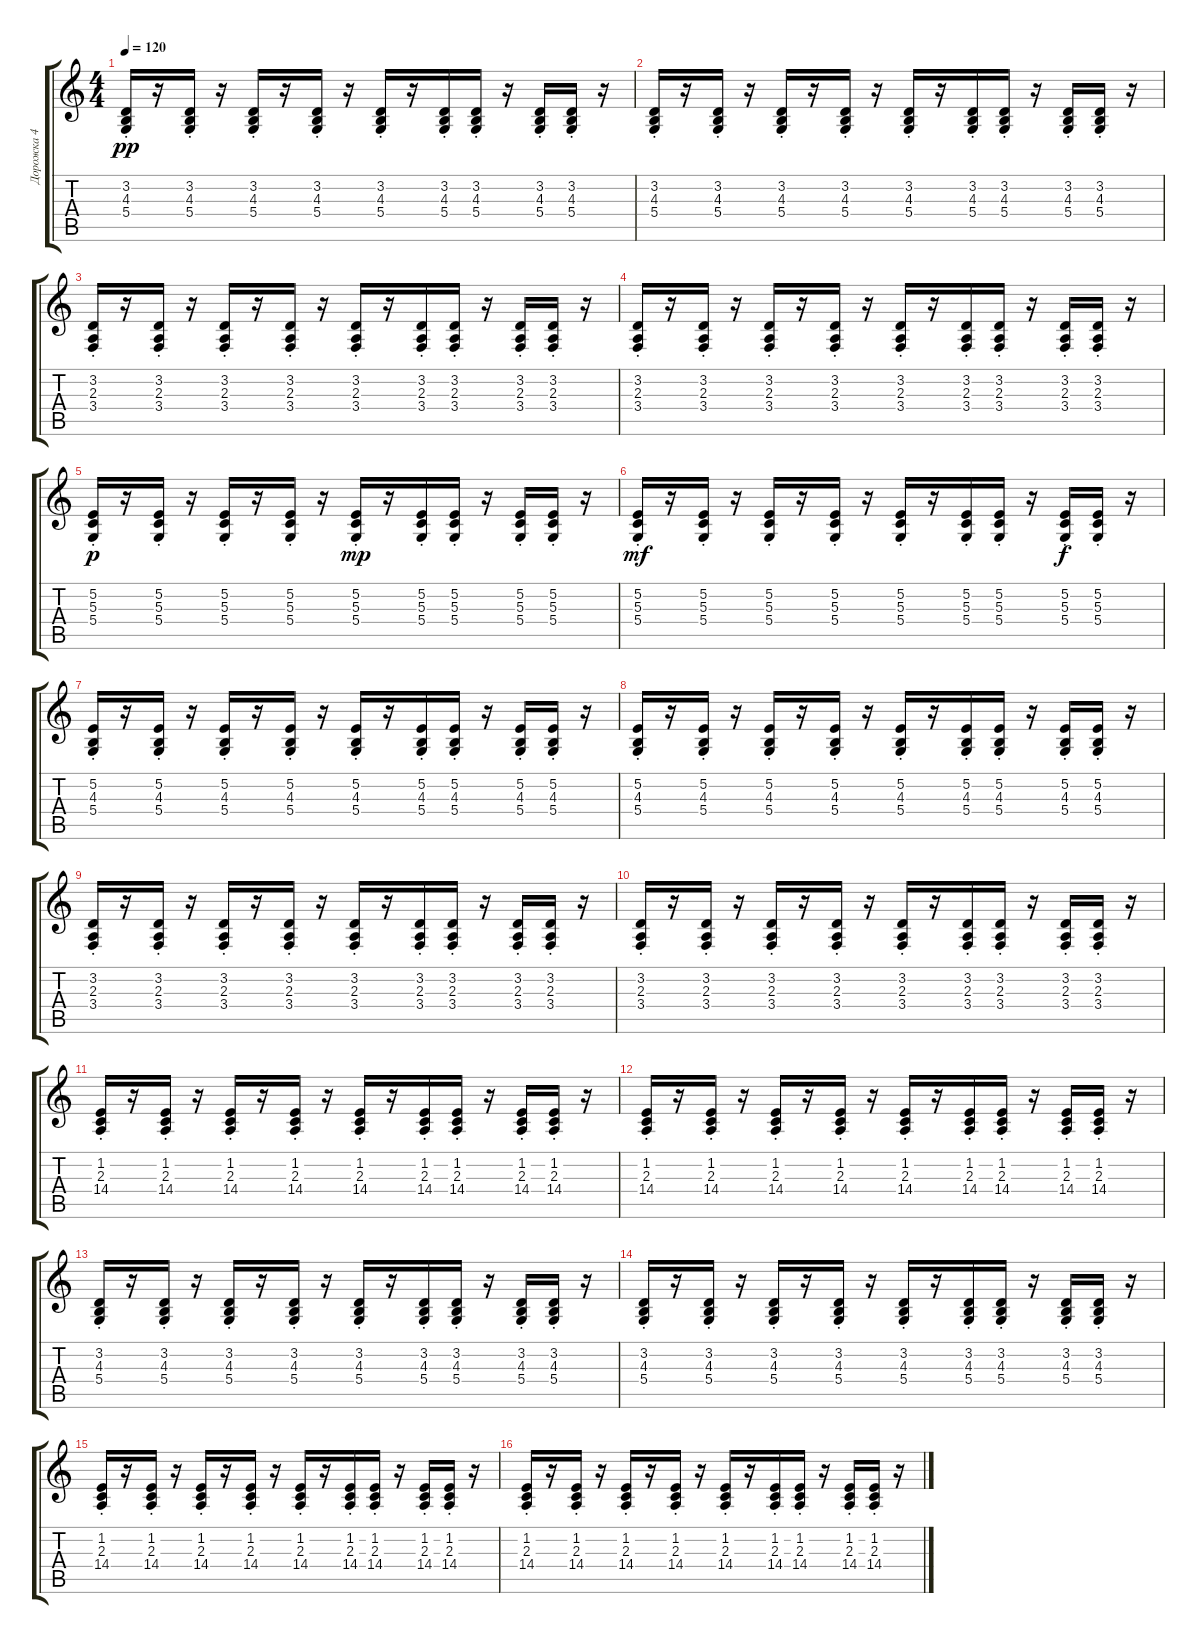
\track ("Дорожка 4" "Дорожка 4") {instrument lead2sawtooth}
\staff {score tabs}
\tuning (E4 B3 G3 D3 A2 E2) {hide}
\ts (4 4)
\tempo 120
\clef g2
\ks c
(3.2{st} 4.3{st} 5.4{st}).16{dy pp} r.16 (3.2{st} 4.3{st} 5.4{st}).16 r.16 (3.2{st} 4.3{st} 5.4{st}).16 r.16 (3.2{st} 4.3{st} 5.4{st}).16 r.16 (3.2{st} 4.3{st} 5.4{st}).16 r.16 (3.2{st} 4.3{st} 5.4{st}).16 (3.2{st} 4.3{st} 5.4{st}).16 r.16 (3.2{st} 4.3{st} 5.4{st}).16 (3.2{st} 4.3{st} 5.4{st}).16 r.16 |
(3.2{st} 4.3{st} 5.4{st}).16 r.16 (3.2{st} 4.3{st} 5.4{st}).16 r.16 (3.2{st} 4.3{st} 5.4{st}).16 r.16 (3.2{st} 4.3{st} 5.4{st}).16 r.16 (3.2{st} 4.3{st} 5.4{st}).16 r.16 (3.2{st} 4.3{st} 5.4{st}).16 (3.2{st} 4.3{st} 5.4{st}).16 r.16 (3.2{st} 4.3{st} 5.4{st}).16 (3.2{st} 4.3{st} 5.4{st}).16 r.16 |
(3.2{st} 2.3{st} 3.4{st}).16 r.16 (3.2{st} 2.3{st} 3.4{st}).16 r.16 (3.2{st} 2.3{st} 3.4{st}).16 r.16 (3.2{st} 2.3{st} 3.4{st}).16 r.16 (3.2{st} 2.3{st} 3.4{st}).16 r.16 (3.2{st} 2.3{st} 3.4{st}).16 (3.2{st} 2.3{st} 3.4{st}).16 r.16 (3.2{st} 2.3{st} 3.4{st}).16 (3.2{st} 2.3{st} 3.4{st}).16 r.16 |
(3.2{st} 2.3{st} 3.4{st}).16 r.16 (3.2{st} 2.3{st} 3.4{st}).16 r.16 (3.2{st} 2.3{st} 3.4{st}).16 r.16 (3.2{st} 2.3{st} 3.4{st}).16 r.16 (3.2{st} 2.3{st} 3.4{st}).16 r.16 (3.2{st} 2.3{st} 3.4{st}).16 (3.2{st} 2.3{st} 3.4{st}).16 r.16 (3.2{st} 2.3{st} 3.4{st}).16 (3.2{st} 2.3{st} 3.4{st}).16 r.16 |
(5.2{st} 5.3{st} 5.4{st}).16{dy p} r.16 (5.2{st} 5.3{st} 5.4{st}).16 r.16 (5.2{st} 5.3{st} 5.4{st}).16 r.16 (5.2{st} 5.3{st} 5.4{st}).16 r.16 (5.2{st} 5.3{st} 5.4{st}).16{dy mp} r.16 (5.2{st} 5.3{st} 5.4{st}).16 (5.2{st} 5.3{st} 5.4{st}).16 r.16 (5.2{st} 5.3{st} 5.4{st}).16 (5.2{st} 5.3{st} 5.4{st}).16 r.16 |
(5.2{st} 5.3{st} 5.4{st}).16{dy mf} r.16 (5.2{st} 5.3{st} 5.4{st}).16 r.16 (5.2{st} 5.3{st} 5.4{st}).16 r.16 (5.2{st} 5.3{st} 5.4{st}).16 r.16 (5.2{st} 5.3{st} 5.4{st}).16 r.16 (5.2{st} 5.3{st} 5.4{st}).16 (5.2{st} 5.3{st} 5.4{st}).16 r.16 (5.2{st} 5.3{st} 5.4{st}).16{dy f} (5.2{st} 5.3{st} 5.4{st}).16 r.16 |
(5.2{st} 4.3{st} 5.4{st}).16 r.16 (5.2{st} 4.3{st} 5.4{st}).16 r.16 (5.2{st} 4.3{st} 5.4{st}).16 r.16 (5.2{st} 4.3{st} 5.4{st}).16 r.16 (5.2{st} 4.3{st} 5.4{st}).16 r.16 (5.2{st} 4.3{st} 5.4{st}).16 (5.2{st} 4.3{st} 5.4{st}).16 r.16 (5.2{st} 4.3{st} 5.4{st}).16 (5.2{st} 4.3{st} 5.4{st}).16 r.16 |
(5.2{st} 4.3{st} 5.4{st}).16 r.16 (5.2{st} 4.3{st} 5.4{st}).16 r.16 (5.2{st} 4.3{st} 5.4{st}).16 r.16 (5.2{st} 4.3{st} 5.4{st}).16 r.16 (5.2{st} 4.3{st} 5.4{st}).16 r.16 (5.2{st} 4.3{st} 5.4{st}).16 (5.2{st} 4.3{st} 5.4{st}).16 r.16 (5.2{st} 4.3{st} 5.4{st}).16 (5.2{st} 4.3{st} 5.4{st}).16 r.16 |
(3.2{st} 2.3{st} 3.4{st}).16 r.16 (3.2{st} 2.3{st} 3.4{st}).16 r.16 (3.2{st} 2.3{st} 3.4{st}).16 r.16 (3.2{st} 2.3{st} 3.4{st}).16 r.16 (3.2{st} 2.3{st} 3.4{st}).16 r.16 (3.2{st} 2.3{st} 3.4{st}).16 (3.2{st} 2.3{st} 3.4{st}).16 r.16 (3.2{st} 2.3{st} 3.4{st}).16 (3.2{st} 2.3{st} 3.4{st}).16 r.16 |
(3.2{st} 2.3{st} 3.4{st}).16 r.16 (3.2{st} 2.3{st} 3.4{st}).16 r.16 (3.2{st} 2.3{st} 3.4{st}).16 r.16 (3.2{st} 2.3{st} 3.4{st}).16 r.16 (3.2{st} 2.3{st} 3.4{st}).16 r.16 (3.2{st} 2.3{st} 3.4{st}).16 (3.2{st} 2.3{st} 3.4{st}).16 r.16 (3.2{st} 2.3{st} 3.4{st}).16 (3.2{st} 2.3{st} 3.4{st}).16 r.16 |
(1.2{st} 2.3{st} 14.4{st}).16 r.16 (1.2{st} 2.3{st} 14.4{st}).16 r.16 (1.2{st} 2.3{st} 14.4{st}).16 r.16 (1.2{st} 2.3{st} 14.4{st}).16 r.16 (1.2{st} 2.3{st} 14.4{st}).16 r.16 (1.2{st} 2.3{st} 14.4{st}).16 (1.2{st} 2.3{st} 14.4{st}).16 r.16 (1.2{st} 2.3{st} 14.4{st}).16 (1.2{st} 2.3{st} 14.4{st}).16 r.16 |
(1.2{st} 2.3{st} 14.4{st}).16 r.16 (1.2{st} 2.3{st} 14.4{st}).16 r.16 (1.2{st} 2.3{st} 14.4{st}).16 r.16 (1.2{st} 2.3{st} 14.4{st}).16 r.16 (1.2{st} 2.3{st} 14.4{st}).16 r.16 (1.2{st} 2.3{st} 14.4{st}).16 (1.2{st} 2.3{st} 14.4{st}).16 r.16 (1.2{st} 2.3{st} 14.4{st}).16 (1.2{st} 2.3{st} 14.4{st}).16 r.16 |
(3.2{st} 4.3{st} 5.4{st}).16 r.16 (3.2{st} 4.3{st} 5.4{st}).16 r.16 (3.2{st} 4.3{st} 5.4{st}).16 r.16 (3.2{st} 4.3{st} 5.4{st}).16 r.16 (3.2{st} 4.3{st} 5.4{st}).16 r.16 (3.2{st} 4.3{st} 5.4{st}).16 (3.2{st} 4.3{st} 5.4{st}).16 r.16 (3.2{st} 4.3{st} 5.4{st}).16 (3.2{st} 4.3{st} 5.4{st}).16 r.16 |
(3.2{st} 4.3{st} 5.4{st}).16 r.16 (3.2{st} 4.3{st} 5.4{st}).16 r.16 (3.2{st} 4.3{st} 5.4{st}).16 r.16 (3.2{st} 4.3{st} 5.4{st}).16 r.16 (3.2{st} 4.3{st} 5.4{st}).16 r.16 (3.2{st} 4.3{st} 5.4{st}).16 (3.2{st} 4.3{st} 5.4{st}).16 r.16 (3.2{st} 4.3{st} 5.4{st}).16 (3.2{st} 4.3{st} 5.4{st}).16 r.16 |
(1.2{st} 2.3{st} 14.4{st}).16 r.16 (1.2{st} 2.3{st} 14.4{st}).16 r.16 (1.2{st} 2.3{st} 14.4{st}).16 r.16 (1.2{st} 2.3{st} 14.4{st}).16 r.16 (1.2{st} 2.3{st} 14.4{st}).16 r.16 (1.2{st} 2.3{st} 14.4{st}).16 (1.2{st} 2.3{st} 14.4{st}).16 r.16 (1.2{st} 2.3{st} 14.4{st}).16 (1.2{st} 2.3{st} 14.4{st}).16 r.16 |
(1.2{st} 2.3{st} 14.4{st}).16 r.16 (1.2{st} 2.3{st} 14.4{st}).16 r.16 (1.2{st} 2.3{st} 14.4{st}).16 r.16 (1.2{st} 2.3{st} 14.4{st}).16 r.16 (1.2{st} 2.3{st} 14.4{st}).16 r.16 (1.2{st} 2.3{st} 14.4{st}).16 (1.2{st} 2.3{st} 14.4{st}).16 r.16 (1.2{st} 2.3{st} 14.4{st}).16 (1.2{st} 2.3{st} 14.4{st}).16 r.16
